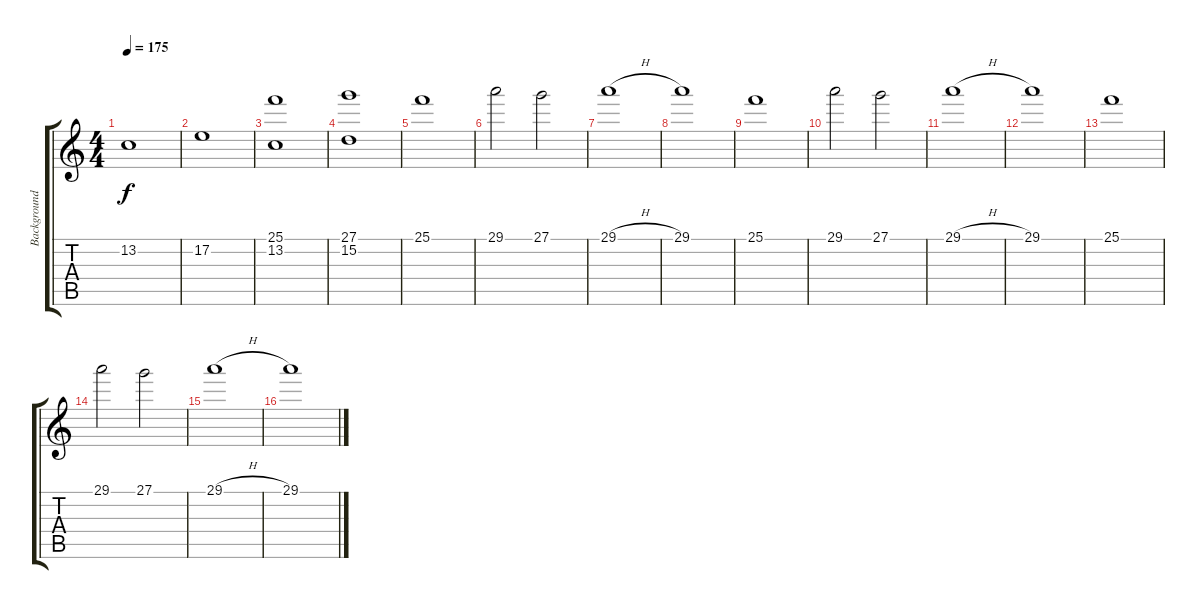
\track ("Background" "Background") {instrument stringensemble1}
\staff {score tabs}
\tuning (E4 B3 G3 D3 A2 E2) {hide}
\ts (4 4)
\tempo 175
\clef g2
\ks c
13.2.1{dy f} |
17.2.1 |
(25.1 13.2).1 |
(27.1 15.2).1 |
25.1.1 |
29.1.2 27.1.2 |
29.1{h}.1 |
29.1.1 |
25.1.1 |
29.1.2 27.1.2 |
29.1{h}.1 |
29.1.1 |
25.1.1 |
29.1.2 27.1.2 |
29.1{h}.1 |
29.1.1
